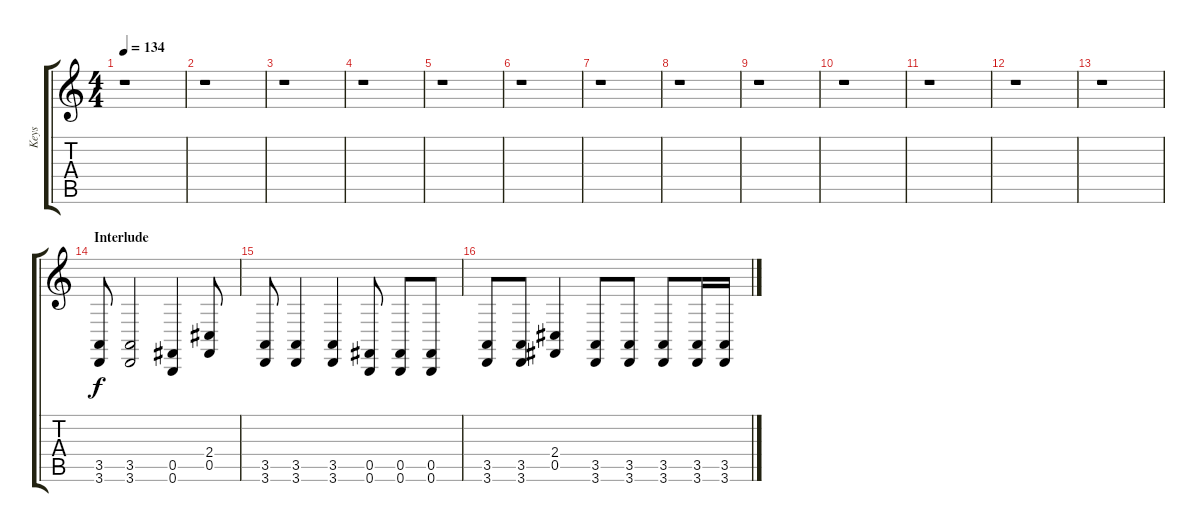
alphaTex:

\track ("Keys" "Keys") {instrument harpsichord}
\staff {score tabs}
\tuning (Db4 Ab3 E3 B2 Gb2 B1) {hide}
\ts (4 4)
\tempo 134
\clef g2
\ks c
r.1{dy f} |
r.1 |
r.1 |
r.1 |
r.1 |
r.1 |
r.1 |
r.1 |
r.1 |
r.1 |
r.1 |
r.1 |
r.1 |
\section ("" "Interlude")
(3.5 3.6).8 (3.5 3.6).2 (0.5 0.6).4 (2.4 0.5).8 |
(3.5 3.6).8 (3.5 3.6).4 (3.5 3.6).4 (0.5 0.6).8 (0.5 0.6).8 (0.5 0.6).8 |
(3.5 3.6).8 (3.5 3.6).8 (2.4 0.5).4 (3.5 3.6).8 (3.5 3.6).8 (3.5 3.6).8 (3.5 3.6).16 (3.5 3.6).16
